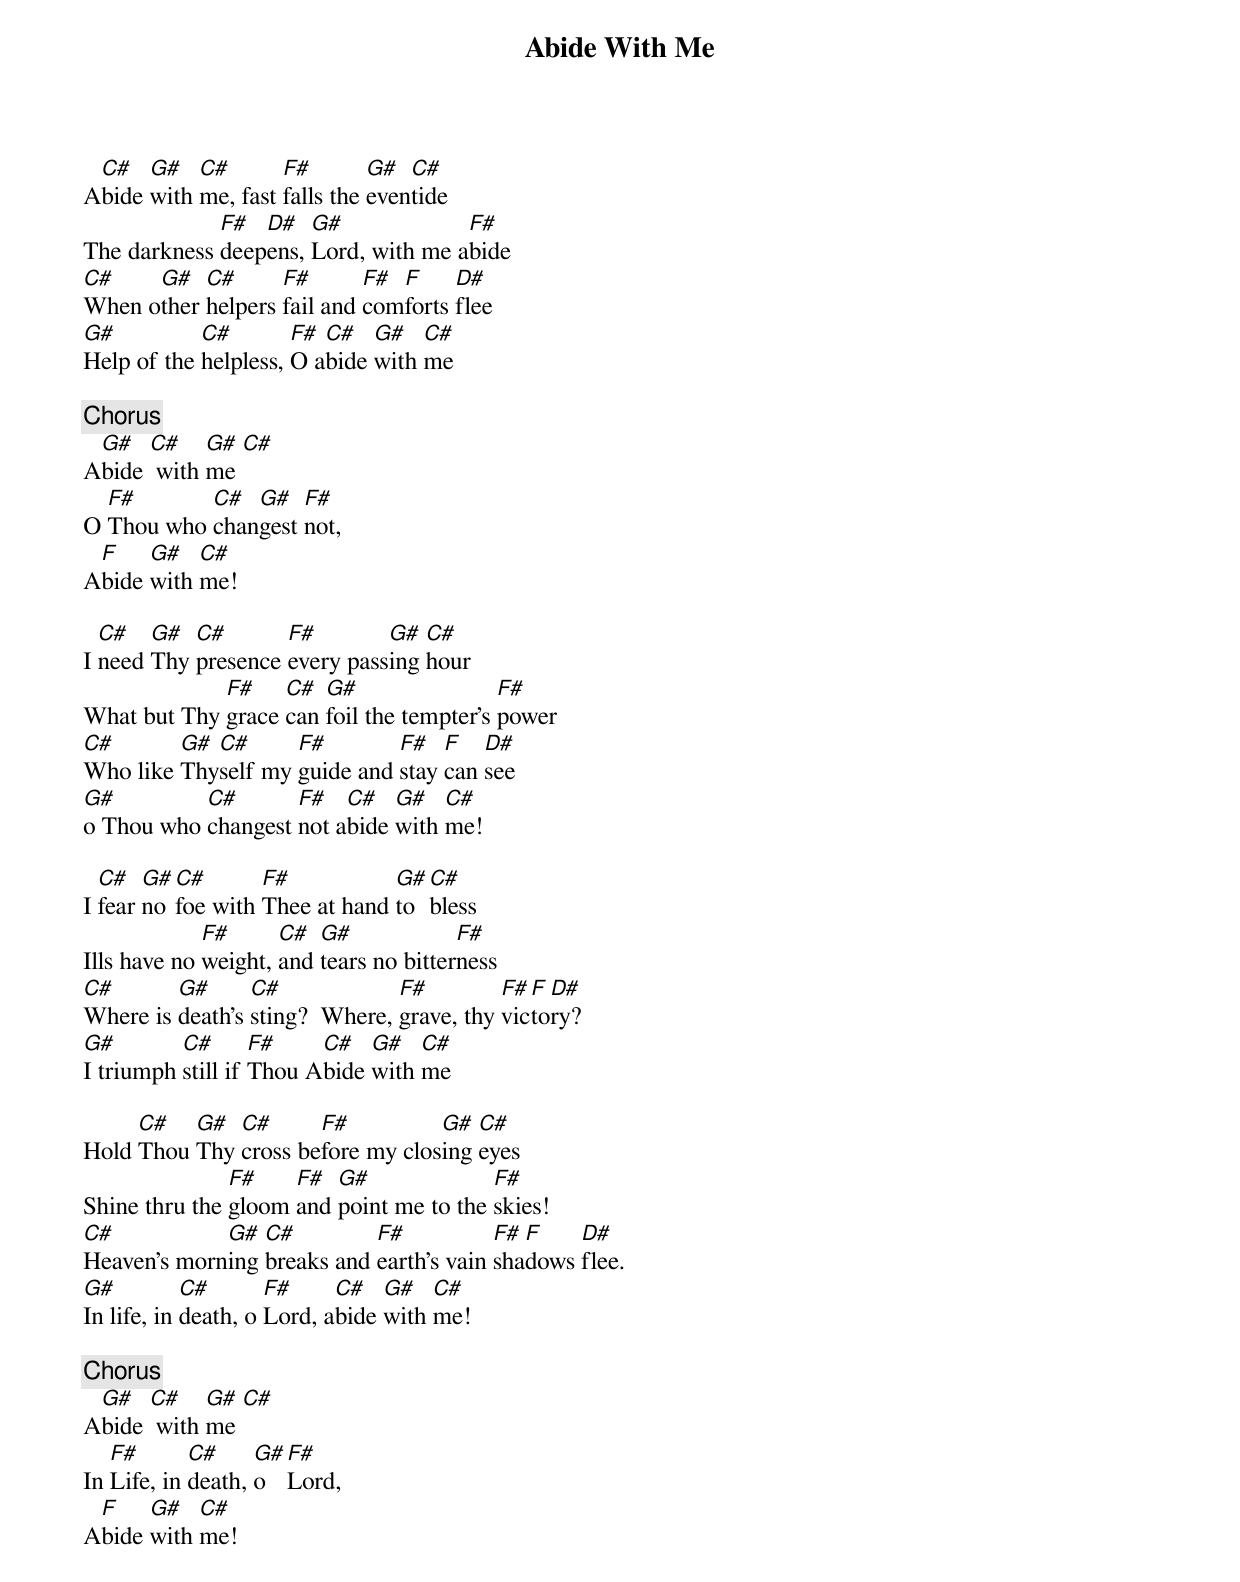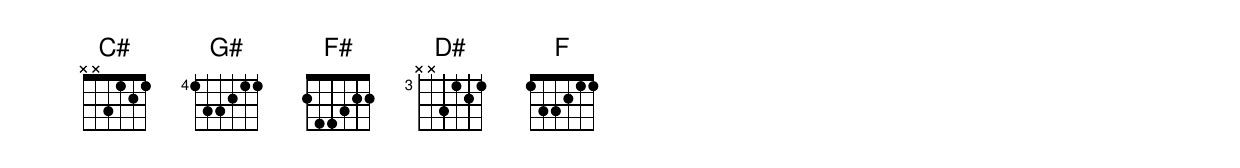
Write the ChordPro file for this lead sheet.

{Title: Abide With Me}
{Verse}
A[C#]bide [G#]with [C#]me, fast [F#]falls the [G#]even[C#]tide
The darkness [F#]deep[D#]ens, [G#]Lord, with me a[F#]bide
[C#]When o[G#]ther [C#]helpers [F#]fail and [F#]com[F]forts [D#]flee
[G#]Help of the [C#]helpless, [F#]O a[C#]bide [G#]with [C#]me

{Chorus}
A[G#]bide [C#] with [G#]me [C#]
O [F#]Thou who [C#]chan[G#]gest [F#]not,
A[F]bide [G#]with [C#]me!

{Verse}
I [C#]need [G#]Thy [C#]presence [F#]every pass[G#]ing [C#]hour
What but Thy [F#]grace [C#]can [G#]foil the tempter's [F#]power
[C#]Who like [G#]Thy[C#]self my [F#]guide and [F#]stay [F]can [D#]see
[G#]o Thou who [C#]changest [F#]not a[C#]bide [G#]with [C#]me!

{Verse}
I [C#]fear [G#]no [C#]foe with [F#]Thee at hand [G#]to [C#]bless
Ills have no [F#]weight, [C#]and [G#]tears no bitter[F#]ness
[C#]Where is [G#]death's [C#]sting?  Where, [F#]grave, thy [F#]vic[F]to[D#]ry?
[G#]I triumph [C#]still if [F#]Thou A[C#]bide [G#]with [C#]me

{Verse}
Hold [C#]Thou [G#]Thy [C#]cross be[F#]fore my clos[G#]ing [C#]eyes
Shine thru the [F#]gloom [F#]and [G#]point me to the [F#]skies!
[C#]Heaven's morn[G#]ing [C#]breaks and [F#]earth's vain [F#]sha[F]dows [D#]flee.
[G#]In life, in [C#]death, o [F#]Lord, a[C#]bide [G#]with [C#]me!

{Chorus}
A[G#]bide [C#] with [G#]me [C#]
In [F#]Life, in [C#]death, [G#]o [F#]Lord,
A[F]bide [G#]with [C#]me!
